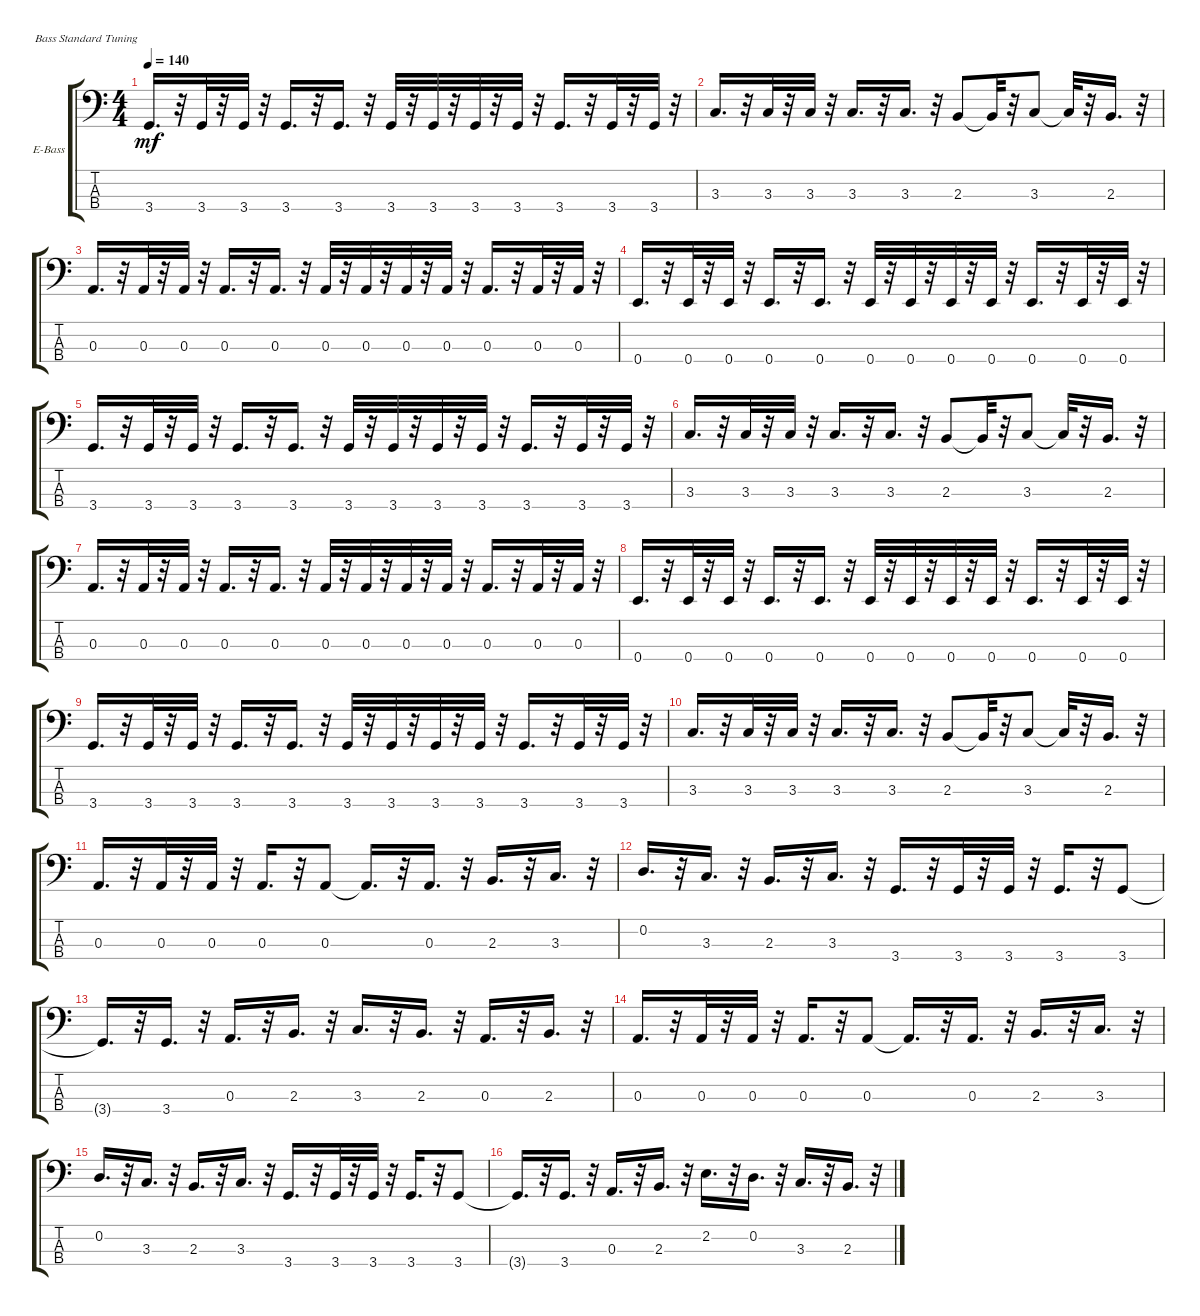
\bracketExtendMode groupsimilarinstruments
\firstSystemTrackNameOrientation horizontal
\otherSystemsTrackNameOrientation horizontal
\track ("" "E-Bass") {instrument electricbassfinger}
\staff {score tabs}
\tuning (G2 D2 A1 E1)
\ts (4 4)
\tempo 140
\clef f4
\ks c
3.4.16{d dy mf} r.32 3.4.32 r.32 3.4.32 r.32 3.4.16{d} r.32 3.4.16{d} r.32 3.4.32 r.32 3.4.32 r.32 3.4.32 r.32 3.4.32 r.32 3.4.16{d} r.32 3.4.32 r.32 3.4.32 r.32 |
3.3.16{d} r.32 3.3.32 r.32 3.3.32 r.32 3.3.16{d} r.32 3.3.16{d} r.32 2.3.8 2.3{t}.32 r.32 3.3.8 3.3{t}.32 r.32 2.3.16{d} r.32 |
0.3.16{d} r.32 0.3.32 r.32 0.3.32 r.32 0.3.16{d} r.32 0.3.16{d} r.32 0.3.32 r.32 0.3.32 r.32 0.3.32 r.32 0.3.32 r.32 0.3.16{d} r.32 0.3.32 r.32 0.3.32 r.32 |
0.4.16{d} r.32 0.4.32 r.32 0.4.32 r.32 0.4.16{d} r.32 0.4.16{d} r.32 0.4.32 r.32 0.4.32 r.32 0.4.32 r.32 0.4.32 r.32 0.4.16{d} r.32 0.4.32 r.32 0.4.32 r.32 |
3.4.16{d} r.32 3.4.32 r.32 3.4.32 r.32 3.4.16{d} r.32 3.4.16{d} r.32 3.4.32 r.32 3.4.32 r.32 3.4.32 r.32 3.4.32 r.32 3.4.16{d} r.32 3.4.32 r.32 3.4.32 r.32 |
3.3.16{d} r.32 3.3.32 r.32 3.3.32 r.32 3.3.16{d} r.32 3.3.16{d} r.32 2.3.8 2.3{t}.32 r.32 3.3.8 3.3{t}.32 r.32 2.3.16{d} r.32 |
0.3.16{d} r.32 0.3.32 r.32 0.3.32 r.32 0.3.16{d} r.32 0.3.16{d} r.32 0.3.32 r.32 0.3.32 r.32 0.3.32 r.32 0.3.32 r.32 0.3.16{d} r.32 0.3.32 r.32 0.3.32 r.32 |
0.4.16{d} r.32 0.4.32 r.32 0.4.32 r.32 0.4.16{d} r.32 0.4.16{d} r.32 0.4.32 r.32 0.4.32 r.32 0.4.32 r.32 0.4.32 r.32 0.4.16{d} r.32 0.4.32 r.32 0.4.32 r.32 |
3.4.16{d} r.32 3.4.32 r.32 3.4.32 r.32 3.4.16{d} r.32 3.4.16{d} r.32 3.4.32 r.32 3.4.32 r.32 3.4.32 r.32 3.4.32 r.32 3.4.16{d} r.32 3.4.32 r.32 3.4.32 r.32 |
3.3.16{d} r.32 3.3.32 r.32 3.3.32 r.32 3.3.16{d} r.32 3.3.16{d} r.32 2.3.8 2.3{t}.32 r.32 3.3.8 3.3{t}.32 r.32 2.3.16{d} r.32 |
0.3.16{d} r.32 0.3.32 r.32 0.3.32 r.32 0.3.16{d} r.32 0.3.8 0.3{t}.16{d} r.32 0.3.16{d} r.32 2.3.16{d} r.32 3.3.16{d} r.32 |
0.2.16{d} r.32 3.3.16{d} r.32 2.3.16{d} r.32 3.3.16{d} r.32 3.4.16{d} r.32 3.4.32 r.32 3.4.32 r.32 3.4.16{d} r.32 3.4.8 |
3.4{t}.16{d} r.32 3.4.16{d} r.32 0.3.16{d} r.32 2.3.16{d} r.32 3.3.16{d} r.32 2.3.16{d} r.32 0.3.16{d} r.32 2.3.16{d} r.32 |
0.3.16{d} r.32 0.3.32 r.32 0.3.32 r.32 0.3.16{d} r.32 0.3.8 0.3{t}.16{d} r.32 0.3.16{d} r.32 2.3.16{d} r.32 3.3.16{d} r.32 |
0.2.16{d} r.32 3.3.16{d} r.32 2.3.16{d} r.32 3.3.16{d} r.32 3.4.16{d} r.32 3.4.32 r.32 3.4.32 r.32 3.4.16{d} r.32 3.4.8 |
3.4{t}.16{d} r.32 3.4.16{d} r.32 0.3.16{d} r.32 2.3.16{d} r.32 2.2.16{d} r.32 0.2.16{d} r.32 3.3.16{d} r.32 2.3.16{d} r.32
